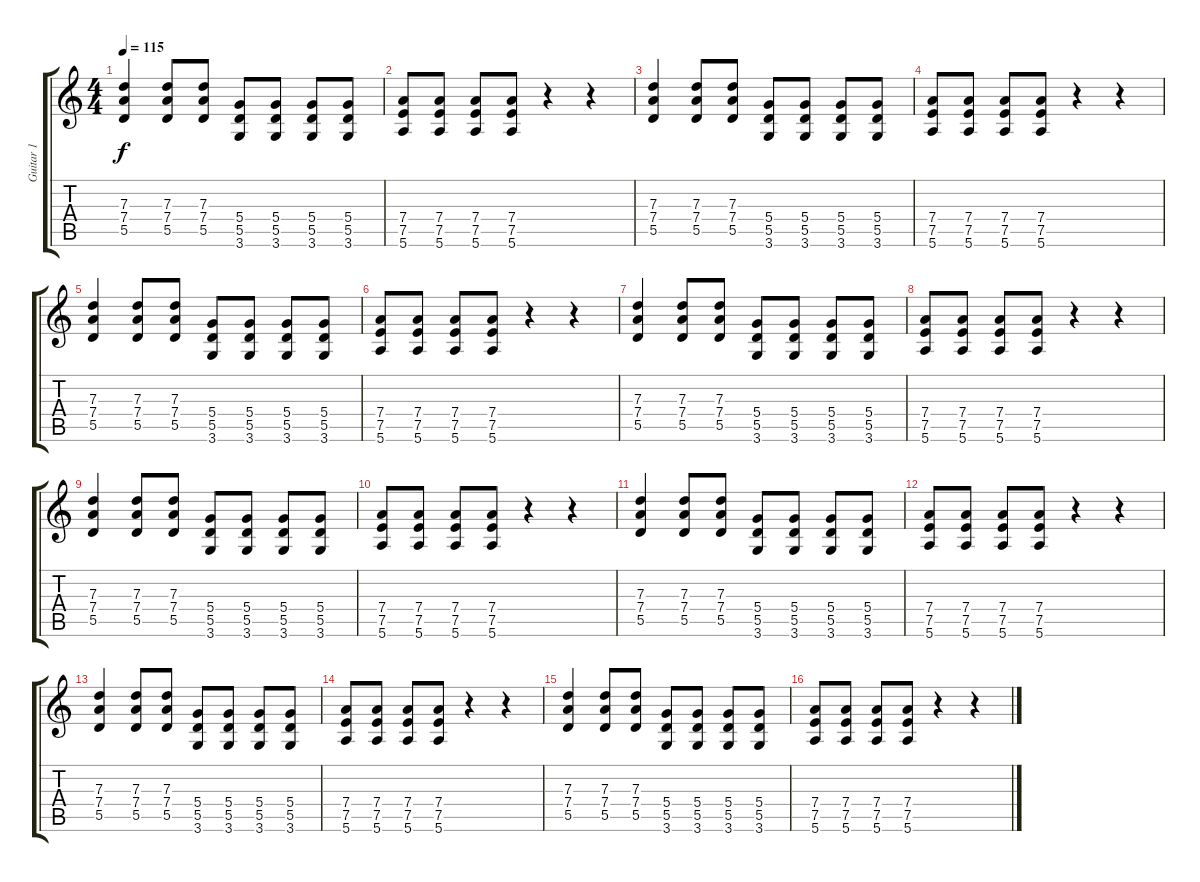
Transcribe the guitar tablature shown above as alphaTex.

\track ("Guitar 1" "Guitar 1") {instrument distortionguitar}
\staff {score tabs}
\tuning (E4 B3 G3 D3 A2 E2) {hide}
\ts (4 4)
\tempo 115
\clef g2
\ks c
(7.3 7.4 5.5).4{dy f} (7.3 7.4 5.5).8 (7.3 7.4 5.5).8 (5.4 5.5 3.6).8 (5.4 5.5 3.6).8 (5.4 5.5 3.6).8 (5.4 5.5 3.6).8 |
(7.4 7.5 5.6).8 (7.4 7.5 5.6).8 (7.4 7.5 5.6).8 (7.4 7.5 5.6).8 r.4 r.4 |
(7.3 7.4 5.5).4 (7.3 7.4 5.5).8 (7.3 7.4 5.5).8 (5.4 5.5 3.6).8 (5.4 5.5 3.6).8 (5.4 5.5 3.6).8 (5.4 5.5 3.6).8 |
(7.4 7.5 5.6).8 (7.4 7.5 5.6).8 (7.4 7.5 5.6).8 (7.4 7.5 5.6).8 r.4 r.4 |
(7.3 7.4 5.5).4 (7.3 7.4 5.5).8 (7.3 7.4 5.5).8 (5.4 5.5 3.6).8 (5.4 5.5 3.6).8 (5.4 5.5 3.6).8 (5.4 5.5 3.6).8 |
(7.4 7.5 5.6).8 (7.4 7.5 5.6).8 (7.4 7.5 5.6).8 (7.4 7.5 5.6).8 r.4 r.4 |
(7.3 7.4 5.5).4 (7.3 7.4 5.5).8 (7.3 7.4 5.5).8 (5.4 5.5 3.6).8 (5.4 5.5 3.6).8 (5.4 5.5 3.6).8 (5.4 5.5 3.6).8 |
(7.4 7.5 5.6).8 (7.4 7.5 5.6).8 (7.4 7.5 5.6).8 (7.4 7.5 5.6).8 r.4 r.4 |
(7.3 7.4 5.5).4 (7.3 7.4 5.5).8 (7.3 7.4 5.5).8 (5.4 5.5 3.6).8 (5.4 5.5 3.6).8 (5.4 5.5 3.6).8 (5.4 5.5 3.6).8 |
(7.4 7.5 5.6).8 (7.4 7.5 5.6).8 (7.4 7.5 5.6).8 (7.4 7.5 5.6).8 r.4 r.4 |
(7.3 7.4 5.5).4 (7.3 7.4 5.5).8 (7.3 7.4 5.5).8 (5.4 5.5 3.6).8 (5.4 5.5 3.6).8 (5.4 5.5 3.6).8 (5.4 5.5 3.6).8 |
(7.4 7.5 5.6).8 (7.4 7.5 5.6).8 (7.4 7.5 5.6).8 (7.4 7.5 5.6).8 r.4 r.4 |
(7.3 7.4 5.5).4 (7.3 7.4 5.5).8 (7.3 7.4 5.5).8 (5.4 5.5 3.6).8 (5.4 5.5 3.6).8 (5.4 5.5 3.6).8 (5.4 5.5 3.6).8 |
(7.4 7.5 5.6).8 (7.4 7.5 5.6).8 (7.4 7.5 5.6).8 (7.4 7.5 5.6).8 r.4 r.4 |
(7.3 7.4 5.5).4 (7.3 7.4 5.5).8 (7.3 7.4 5.5).8 (5.4 5.5 3.6).8 (5.4 5.5 3.6).8 (5.4 5.5 3.6).8 (5.4 5.5 3.6).8 |
(7.4 7.5 5.6).8 (7.4 7.5 5.6).8 (7.4 7.5 5.6).8 (7.4 7.5 5.6).8 r.4 r.4
